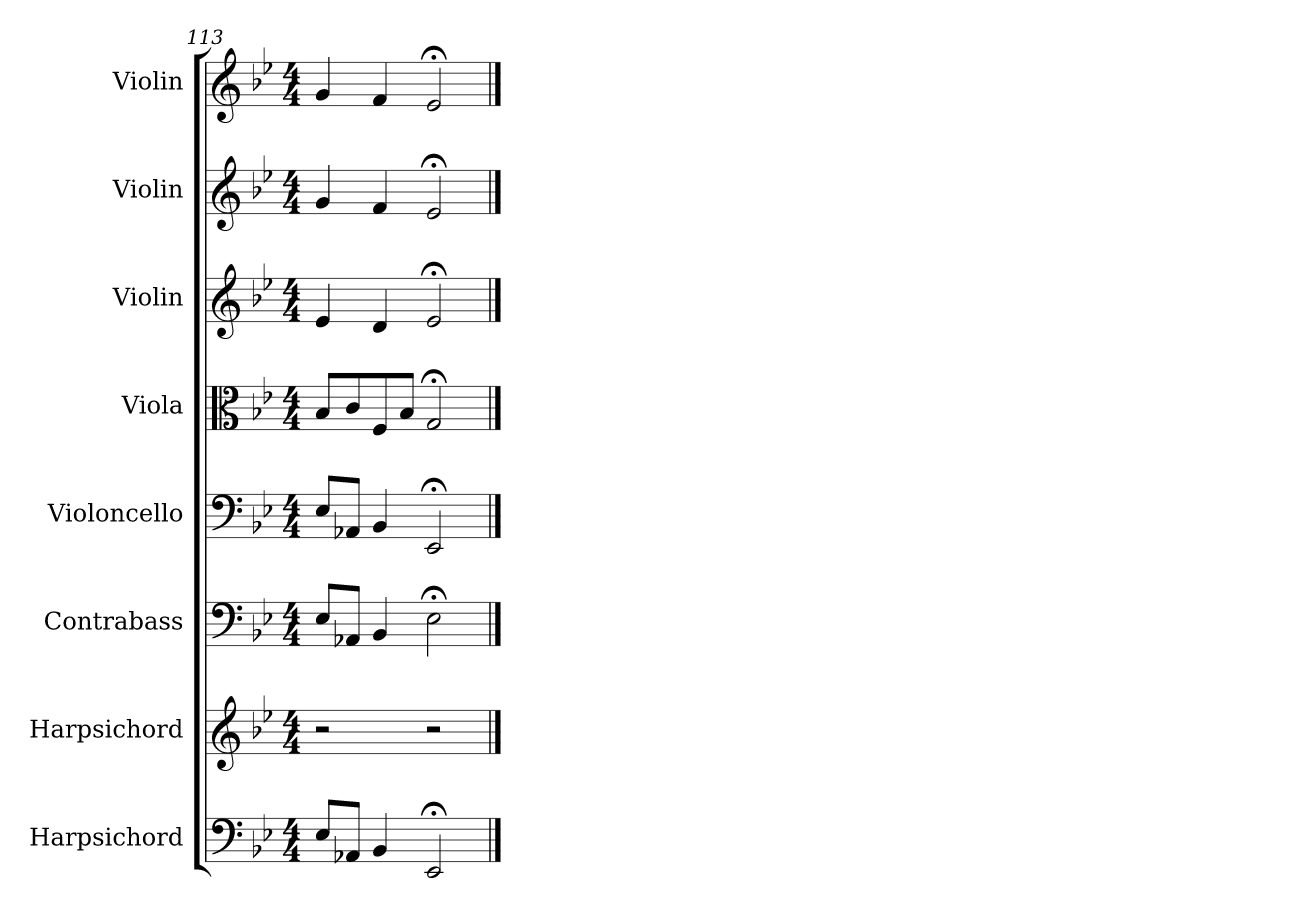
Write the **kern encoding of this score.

**kern	**kern	**kern	**kern	**kern	**kern	**kern	**kern
*part8	*part7	*part6	*part5	*part4	*part3	*part2	*part1
*staff8	*staff7	*staff6	*staff5	*staff4	*staff3	*staff2	*staff1
*I"Harpsichord	*I"Harpsichord	*I"Contrabass	*I"Violoncello	*I"Viola	*I"Violin	*I"Violin	*I"Violin
*I'Hpschd	*I'Hpschd	*I'Cb	*I'Vc	*I'Vla	*I'Vln	*I'Vln	*I'Vln
*clefF4	*clefG2	*clefF4	*clefF4	*clefC3	*clefG2	*clefG2	*clefG2
*k[b-e-]	*k[b-e-]	*k[b-e-]	*k[b-e-]	*k[b-e-]	*k[b-e-]	*k[b-e-]	*k[b-e-]
*M4/4	*M4/4	*M4/4	*M4/4	*M4/4	*M4/4	*M4/4	*M4/4
=113	=113	=113	=113	=113	=113	=113	=113
8E-/L	2r	8E-/L	8E-/L	8B-/L	4e-/	4g/	4g/
8AA-X/J	.	8AA-X/J	8AA-X/J	8c/	.	.	.
4BB-/	.	4BB-/	4BB-/	8F/	4d/	4f/	4f/
.	.	.	.	8B-/J	.	.	.
2EE-;</	2r	2E-;<\	2EE-;</	2G;</	2e-;</	2e-;</	2e-;</
==	==	==	==	==	==	==	==
*-	*-	*-	*-	*-	*-	*-	*-
